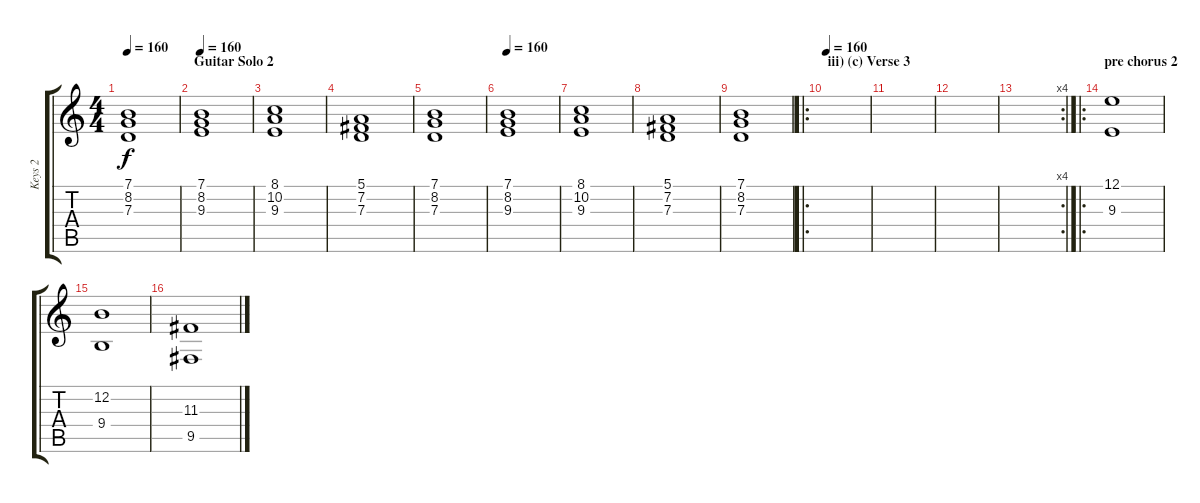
\track ("Keys 2" "Keys 2") {instrument pad6metallic}
\staff {score tabs}
\tuning (E4 B3 G3 D3 A2 E2) {hide}
\ts (4 4)
\tempo 160
\clef g2
\ks c
(7.1 8.2 7.3).1{dy f} |
\section ("" "Guitar Solo 2")
\tempo 160
(7.1 8.2 9.3).1{volume 11 instrument stringensemble1} |
(8.1 10.2 9.3).1 |
(5.1 7.2 7.3).1 |
(7.1 8.2 7.3).1 |
\tempo 160
(7.1 8.2 9.3).1{volume 11 instrument stringensemble1} |
(8.1 10.2 9.3).1 |
(5.1 7.2 7.3).1 |
(7.1 8.2 7.3).1 |
\ro
\section ("" "iii) (c) Verse 3")
\tempo 160
|
|
|
\rc 4
|
\ro
\section ("" "pre chorus 2")
(12.1 9.3).1{instrument fx5brightness} |
(12.2 9.4).1 |
(11.3 9.5).1
